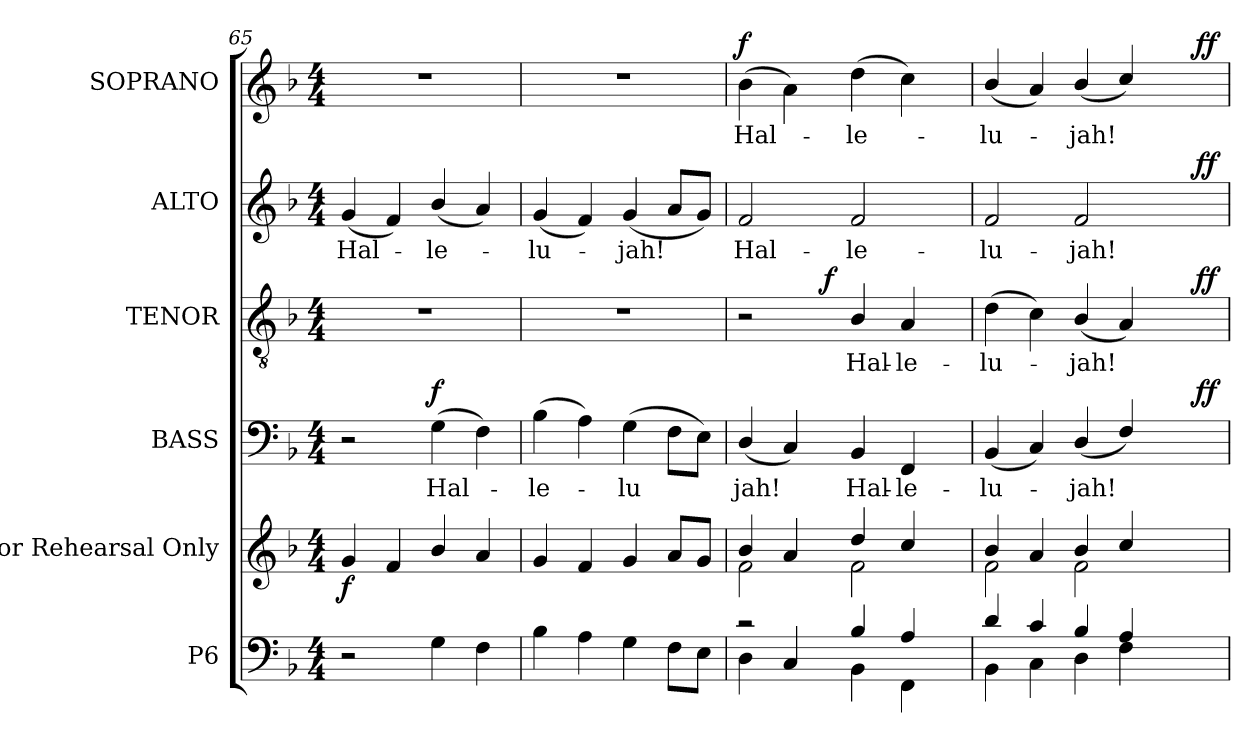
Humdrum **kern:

**kern	**kern	**dynam	**kern	**text	**dynam	**kern	**text	**dynam	**kern	**text	**dynam	**kern	**text	**dynam
*part6	*part5	*part5	*part4	*part4	*part4	*part3	*part3	*part3	*part2	*part2	*part2	*part1	*part1	*part1
*staff6	*staff5	*staff5	*staff4	*staff4	*staff4	*staff3	*staff3	*staff3	*staff2	*staff2	*staff2	*staff1	*staff1	*staff1
*I"P6	*I"For Rehearsal Only	*	*I"BASS	*	*	*I"TENOR	*	*	*I"ALTO	*	*	*I"SOPRANO	*	*
*	*	*	*I'B.	*	*	*I'T.	*	*	*I'A.	*	*	*I'S.	*	*
*clefF4	*clefG2	*	*clefF4	*	*	*clefGv2	*	*	*clefG2	*	*	*clefG2	*	*
*	*	*	*	*	*	*ITrd7c12	*	*	*	*	*	*	*	*
*k[b-]	*k[b-]	*	*k[b-]	*	*	*k[b-]	*	*	*k[b-]	*	*	*k[b-]	*	*
*F:	*F:	*	*F:	*	*	*F:	*	*	*F:	*	*	*F:	*	*
*M4/4	*M4/4	*	*M4/4	*	*	*M4/4	*	*	*M4/4	*	*	*M4/4	*	*
=65	=65	=65	=65	=65	=65	=65	=65	=65	=65	=65	=65	=65	=65	=65
!	!	!	!	!	!	!	!	!	!	!LO:LY:b:color=#000000	!	!	!	!
2r	4gi/	f	2r	.	.	1r	.	.	(4gi/	Hal-	.	1r	.	.
.	4fi/	.	.	.	.	.	.	.	4fi/)	.	.	.	.	.
!	!	!	!	!LO:LY:b:color=#000000	!	!	!	!	!	!	!	!	!	!
!	!	!	!	!	!	!	!	!	!	!LO:LY:b:color=#000000	!	!	!	!
4Gi\	4b-i/	.	(4Gi\	Hal-	f	.	.	.	(4b-i/	-le-	.	.	.	.
4Fi\	4ai/	.	4Fi\)	.	.	.	.	.	4ai/)	.	.	.	.	.
=66	=66	=66	=66	=66	=66	=66	=66	=66	=66	=66	=66	=66	=66	=66
!	!	!	!	!LO:LY:b:color=#000000	!	!	!	!	!	!	!	!	!	!
!	!	!	!	!	!	!	!	!	!	!LO:LY:b:color=#000000	!	!	!	!
4B-i\	4gi/	.	(4B-i\	-le-	.	1r	.	.	(4gi/	-lu-	.	1r	.	.
4Ai\	4fi/	.	4Ai\)	.	.	.	.	.	4fi/)	.	.	.	.	.
!	!	!	!	!LO:LY:b:color=#000000	!	!	!	!	!	!	!	!	!	!
!	!	!	!	!	!	!	!	!	!	!LO:LY:b:color=#000000	!	!	!	!
4Gi\	4gi/	.	(4Gi\	-lu	.	.	.	.	(4gi/	-jah!	.	.	.	.
8Fi\L	8ai/L	.	8Fi\L	.	.	.	.	.	8ai/L	.	.	.	.	.
8Ei\J	8gi/J	.	8Ei\J)	.	.	.	.	.	8gi/J)	.	.	.	.	.
!!LO:PB:g=z
=67	=67	=67	=67	=67	=67	=67	=67	=67	=67	=67	=67	=67	=67	=67
*^	*^	*	*	*	*	*	*	*	*	*	*	*	*	*
!	!	!	!	!	!	!LO:LY:b:color=#000000	!	!	!	!	!	!	!	!	!	!
!	!	!	!	!	!	!	!	!	!	!	!	!LO:LY:b:color=#000000	!	!	!	!
!	!	!	!	!	!	!	!	!	!	!	!	!	!	!	!LO:LY:b:color=#000000	!
*	*	*	*	*	*	*	*	*^	*	*	*	*	*	*	*	*
2r	4Di\	4b-i/	2fi\	.	(4Di/	- jah!	.	2r	4ryy	.	.	2fi/	Hal-	.	(4b-i\	Hal-	f
.	4Ci/	4ai/	.	.	4Ci/)	.	.	.	8ryy	.	.	.	.	.	4ai\)	.	.
.	.	.	.	.	.	.	.	.	64ryy	.	.	.	.	.	.	.	.
.	.	.	.	.	.	.	.	.	256ryy	.	.	.	.	.	.	.	.
.	.	.	.	.	.	.	.	.	2ryy	.	f	.	.	.	.	.	.
!	!	!	!	!	!	!LO:LY:b:color=#000000	!	!	!	!	!	!	!	!	!	!	!
!	!	!	!	!	!	!	!	!	!	!LO:LY:b:color=#000000	!	!	!	!	!	!	!
!	!	!	!	!	!	!	!	!	!	!	!	!	!LO:LY:b:color=#000000	!	!	!	!
!	!	!	!	!	!	!	!	!	!	!	!	!	!	!	!	!LO:LY:b:color=#000000	!
4B-i/	4BB-i\	4ddi/	2fi\	.	4BB-i/	Hal-	.	4BB-i/	.	Hal-	.	2fi/	-le-	.	(4ddi\	-le-	.
!	!	!	!	!	!	!LO:LY:b:color=#000000	!	!	!	!	!	!	!	!	!	!	!
!	!	!	!	!	!	!	!	!	!	!LO:LY:b:color=#000000	!	!	!	!	!	!	!
4Ai/	4FFi\	4cci/	.	.	4FFi/	-le-	.	4AAi/	.	-le-	.	.	.	.	4cci\)	.	.
.	.	.	.	.	.	.	.	.	16ryy	.	.	.	.	.	.	.	.
.	.	.	.	.	.	.	.	.	32ryy	.	.	.	.	.	.	.	.
.	.	.	.	.	.	.	.	.	128.ryy	.	.	.	.	.	.	.	.
=68	=68	=68	=68	=68	=68	=68	=68	=68	=68	=68	=68	=68	=68	=68	=68	=68	=68
!	!	!	!	!	!	!LO:LY:b:color=#000000	!	!	!	!	!	!	!	!	!	!	!
!	!	!	!	!	!	!	!	!	!	!LO:LY:b:color=#000000	!	!	!	!	!	!	!
!	!	!	!	!	!	!	!	!	!	!	!	!	!LO:LY:b:color=#000000	!	!	!	!
!	!	!	!	!	!	!	!	!	!	!	!	!	!	!	!	!LO:LY:b:color=#000000	!
*	*	*	*	*	*^	*	*	*	*	*	*	*^	*	*	*^	*	*
4di/	4BB-i\	4b-i/	2fi\	.	(4BB-i/	2ryy	-lu-	.	(4Di\	2ryy	-lu-	.	2fi/	2ryy	-lu-	.	(4b-i/	2ryy	-lu-	.
4ci/	4Ci\	4ai/	.	.	4Ci/)	.	.	.	4Ci\)	.	.	.	.	.	.	.	4ai/)	.	.	.
!	!	!	!	!	!	!	!LO:LY:b:color=#000000	!	!	!	!	!	!	!	!	!	!	!	!	!
!	!	!	!	!	!	!	!	!	!	!	!LO:LY:b:color=#000000	!	!	!	!	!	!	!	!	!
!	!	!	!	!	!	!	!	!	!	!	!	!	!	!	!LO:LY:b:color=#000000	!	!	!	!	!
!	!	!	!	!	!	!	!	!	!	!	!	!	!	!	!	!	!	!	!LO:LY:b:color=#000000	!
4B-i/	4Di\	4b-i/	2fi\	.	(4Di/	4ryy	-jah!	.	(4BB-i/	4ryy	-jah!	.	2fi/	4ryy	-jah!	.	(4b-i/	4ryy	-jah!	.
4Ai/	4Fi\	4cci/	.	.	4Fi/)	8ryy	.	.	4AAi/)	8ryy	.	.	.	8ryy	.	.	4cci/)	8ryy	.	.
.	.	.	.	.	.	16ryy	.	.	.	16ryy	.	.	.	16ryy	.	.	.	16ryy	.	.
.	.	.	.	.	.	32ryy	.	.	.	32ryy	.	.	.	32ryy	.	.	.	32ryy	.	.
.	.	.	.	.	.	64ryy	.	.	.	64ryy	.	.	.	64ryy	.	.	.	64ryy	.	.
.	.	.	.	.	.	128...ryy	.	.	.	128...ryy	.	.	.	128...ryy	.	.	.	128...ryy	.	.
.	.	.	.	.	.	1024ryy	.	ff	.	1024ryy	.	ff	.	1024ryy	.	ff	.	1024ryy	.	ff
*v	*v	*	*	*	*v	*v	*	*	*v	*v	*	*	*v	*v	*	*	*v	*v	*	*
*	*v	*v	*	*	*	*	*	*	*	*	*	*	*	*	*
=	=	=	=	=	=	=	=	=	=	=	=	=	=	=
*-	*-	*-	*-	*-	*-	*-	*-	*-	*-	*-	*-	*-	*-	*-
